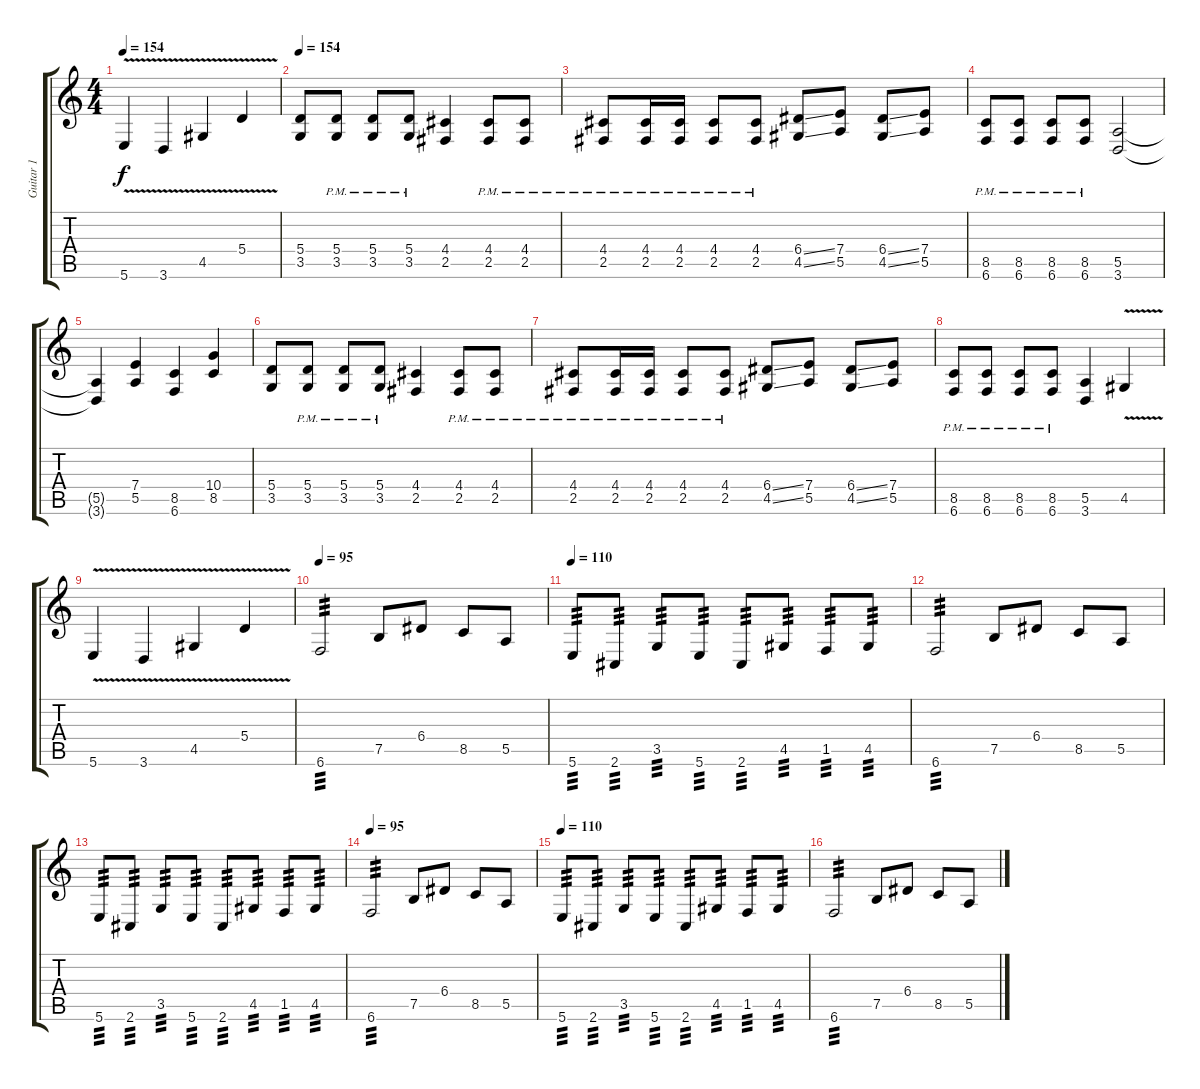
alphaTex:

\track ("Guitar 1" "Guitar 1") {instrument distortionguitar}
\staff {score tabs}
\tuning (B3 Gb3 D3 A2 E2 B1) {hide}
\ts (4 4)
\tempo 154
\clef g2
\ks c
5.6{v}.4{dy f} 3.6{v}.4 4.5{v}.4 5.4{v}.4 |
\tempo 154
(5.4 3.5).8 (5.4{pm} 3.5{pm}).8 (5.4{pm} 3.5{pm}).8 (5.4{pm} 3.5{pm}).8 (4.4 2.5).4 (4.4{pm} 2.5{pm}).8 (4.4{pm} 2.5{pm}).8 |
(4.4{pm} 2.5{pm}).8 (4.4{pm} 2.5{pm}).16 (4.4{pm} 2.5{pm}).16 (4.4{pm} 2.5{pm}).8 (4.4{pm} 2.5{pm}).8 (6.4{ss} 4.5{ss}).8 (7.4 5.5).8 (6.4{ss} 4.5{ss}).8 (7.4 5.5).8 |
(8.5{pm} 6.6{pm}).8 (8.5{pm} 6.6{pm}).8 (8.5{pm} 6.6{pm}).8 (8.5{pm} 6.6{pm}).8 (5.5 3.6).2 |
(5.5{t} 3.6{t}).4 (7.4 5.5).4 (8.5 6.6).4 (10.4 8.5).4 |
(5.4 3.5).8 (5.4{pm} 3.5{pm}).8 (5.4{pm} 3.5{pm}).8 (5.4{pm} 3.5{pm}).8 (4.4 2.5).4 (4.4{pm} 2.5{pm}).8 (4.4{pm} 2.5{pm}).8 |
(4.4{pm} 2.5{pm}).8 (4.4{pm} 2.5{pm}).16 (4.4{pm} 2.5{pm}).16 (4.4{pm} 2.5{pm}).8 (4.4{pm} 2.5{pm}).8 (6.4{ss} 4.5{ss}).8 (7.4 5.5).8 (6.4{ss} 4.5{ss}).8 (7.4 5.5).8 |
(8.5{pm} 6.6{pm}).8 (8.5{pm} 6.6{pm}).8 (8.5{pm} 6.6{pm}).8 (8.5{pm} 6.6{pm}).8 (5.5 3.6).4 4.5{v}.4 |
5.6{v}.4 3.6{v}.4 4.5{v}.4 5.4{v}.4 |
\tempo 95
6.6.2{tp 3} 7.5.8 6.4.8 8.5.8 5.5.8 |
\tempo 110
5.6.8{tp 3} 2.6.8{tp 3} 3.5.8{tp 3} 5.6.8{tp 3} 2.6.8{tp 3} 4.5.8{tp 3} 1.5.8{tp 3} 4.5.8{tp 3} |
6.6.2{tp 3} 7.5.8 6.4.8 8.5.8 5.5.8 |
5.6.8{tp 3} 2.6.8{tp 3} 3.5.8{tp 3} 5.6.8{tp 3} 2.6.8{tp 3} 4.5.8{tp 3} 1.5.8{tp 3} 4.5.8{tp 3} |
\tempo 95
6.6.2{tp 3} 7.5.8 6.4.8 8.5.8 5.5.8 |
\tempo 110
5.6.8{tp 3} 2.6.8{tp 3} 3.5.8{tp 3} 5.6.8{tp 3} 2.6.8{tp 3} 4.5.8{tp 3} 1.5.8{tp 3} 4.5.8{tp 3} |
6.6.2{tp 3} 7.5.8 6.4.8 8.5.8 5.5.8
